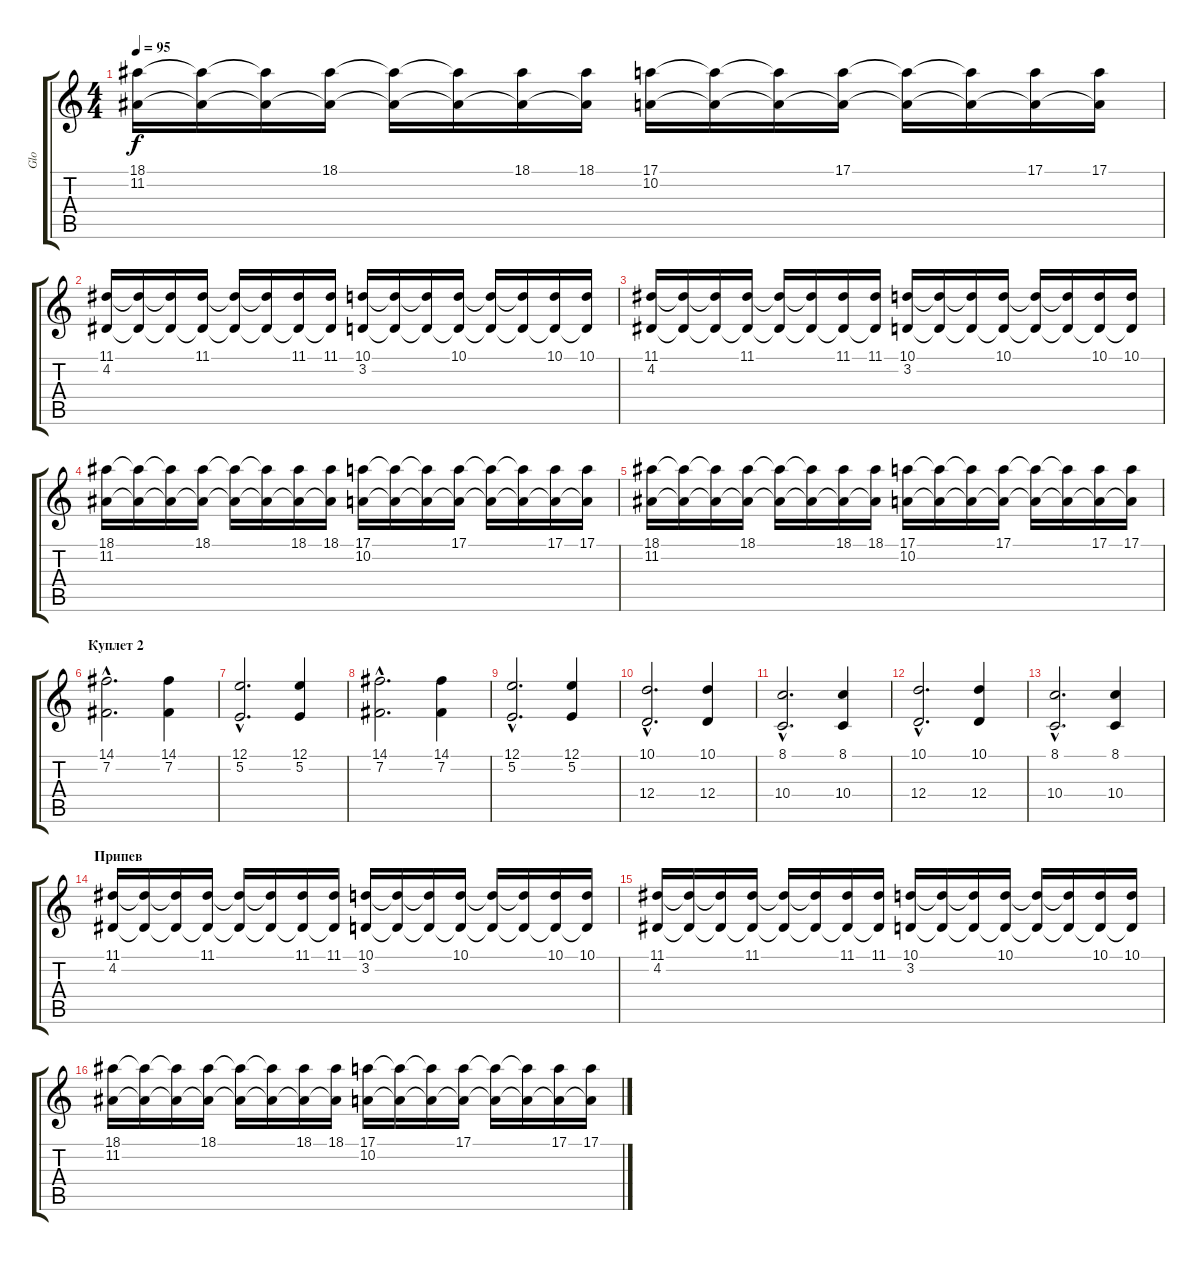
\track ("Glo" "Glo") {instrument stringensemble1}
\staff {score tabs}
\tuning (E4 B3 G3 D3 A2 E2) {hide}
\ts (4 4)
\tempo 95
\clef g2
\ks c
(18.1 11.2).16{dy f} (18.1{t} 11.2{t}).16 (18.1{t} 11.2{t}).16 (18.1 11.2{t}).16 (18.1{t} 11.2{t}).16 (18.1{t} 11.2{t}).16 (18.1 11.2{t}).16 (18.1 11.2{t}).16 (17.1 10.2).16 (17.1{t} 10.2{t}).16 (17.1{t} 10.2{t}).16 (17.1 10.2{t}).16 (17.1{t} 10.2{t}).16 (17.1{t} 10.2{t}).16 (17.1 10.2{t}).16 (17.1 10.2{t}).16 |
(11.1 4.2).16 (11.1{t} 4.2{t}).16 (11.1{t} 4.2{t}).16 (11.1 4.2{t}).16 (11.1{t} 4.2{t}).16 (11.1{t} 4.2{t}).16 (11.1 4.2{t}).16 (11.1 4.2{t}).16 (10.1 3.2).16 (10.1{t} 3.2{t}).16 (10.1{t} 3.2{t}).16 (10.1 3.2{t}).16 (10.1{t} 3.2{t}).16 (10.1{t} 3.2{t}).16 (10.1 3.2{t}).16 (10.1 3.2{t}).16 |
(11.1 4.2).16 (11.1{t} 4.2{t}).16 (11.1{t} 4.2{t}).16 (11.1 4.2{t}).16 (11.1{t} 4.2{t}).16 (11.1{t} 4.2{t}).16 (11.1 4.2{t}).16 (11.1 4.2{t}).16 (10.1 3.2).16 (10.1{t} 3.2{t}).16 (10.1{t} 3.2{t}).16 (10.1 3.2{t}).16 (10.1{t} 3.2{t}).16 (10.1{t} 3.2{t}).16 (10.1 3.2{t}).16 (10.1 3.2{t}).16 |
(18.1 11.2).16 (18.1{t} 11.2{t}).16 (18.1{t} 11.2{t}).16 (18.1 11.2{t}).16 (18.1{t} 11.2{t}).16 (18.1{t} 11.2{t}).16 (18.1 11.2{t}).16 (18.1 11.2{t}).16 (17.1 10.2).16 (17.1{t} 10.2{t}).16 (17.1{t} 10.2{t}).16 (17.1 10.2{t}).16 (17.1{t} 10.2{t}).16 (17.1{t} 10.2{t}).16 (17.1 10.2{t}).16 (17.1 10.2{t}).16 |
(18.1 11.2).16 (18.1{t} 11.2{t}).16 (18.1{t} 11.2{t}).16 (18.1 11.2{t}).16 (18.1{t} 11.2{t}).16 (18.1{t} 11.2{t}).16 (18.1 11.2{t}).16 (18.1 11.2{t}).16 (17.1 10.2).16 (17.1{t} 10.2{t}).16 (17.1{t} 10.2{t}).16 (17.1 10.2{t}).16 (17.1{t} 10.2{t}).16 (17.1{t} 10.2{t}).16 (17.1 10.2{t}).16 (17.1 10.2{t}).16 |
\section ("" "Куплет 2")
(14.1{hac} 7.2{hac}).2{d} (14.1 7.2).4 |
(12.1{hac} 5.2{hac}).2{d} (12.1 5.2).4 |
(14.1{hac} 7.2{hac}).2{d} (14.1 7.2).4 |
(12.1{hac} 5.2{hac}).2{d} (12.1 5.2).4 |
(10.1{hac} 12.4{hac}).2{d} (10.1 12.4).4 |
(8.1{hac} 10.4{hac}).2{d} (8.1 10.4).4 |
(10.1{hac} 12.4{hac}).2{d} (10.1 12.4).4 |
(8.1{hac} 10.4{hac}).2{d} (8.1 10.4).4 |
\section ("" "Припев")
(11.1 4.2).16 (11.1{t} 4.2{t}).16 (11.1{t} 4.2{t}).16 (11.1 4.2{t}).16 (11.1{t} 4.2{t}).16 (11.1{t} 4.2{t}).16 (11.1 4.2{t}).16 (11.1 4.2{t}).16 (10.1 3.2).16 (10.1{t} 3.2{t}).16 (10.1{t} 3.2{t}).16 (10.1 3.2{t}).16 (10.1{t} 3.2{t}).16 (10.1{t} 3.2{t}).16 (10.1 3.2{t}).16 (10.1 3.2{t}).16 |
(11.1 4.2).16 (11.1{t} 4.2{t}).16 (11.1{t} 4.2{t}).16 (11.1 4.2{t}).16 (11.1{t} 4.2{t}).16 (11.1{t} 4.2{t}).16 (11.1 4.2{t}).16 (11.1 4.2{t}).16 (10.1 3.2).16 (10.1{t} 3.2{t}).16 (10.1{t} 3.2{t}).16 (10.1 3.2{t}).16 (10.1{t} 3.2{t}).16 (10.1{t} 3.2{t}).16 (10.1 3.2{t}).16 (10.1 3.2{t}).16 |
(18.1 11.2).16 (18.1{t} 11.2{t}).16 (18.1{t} 11.2{t}).16 (18.1 11.2{t}).16 (18.1{t} 11.2{t}).16 (18.1{t} 11.2{t}).16 (18.1 11.2{t}).16 (18.1 11.2{t}).16 (17.1 10.2).16 (17.1{t} 10.2{t}).16 (17.1{t} 10.2{t}).16 (17.1 10.2{t}).16 (17.1{t} 10.2{t}).16 (17.1{t} 10.2{t}).16 (17.1 10.2{t}).16 (17.1 10.2{t}).16
